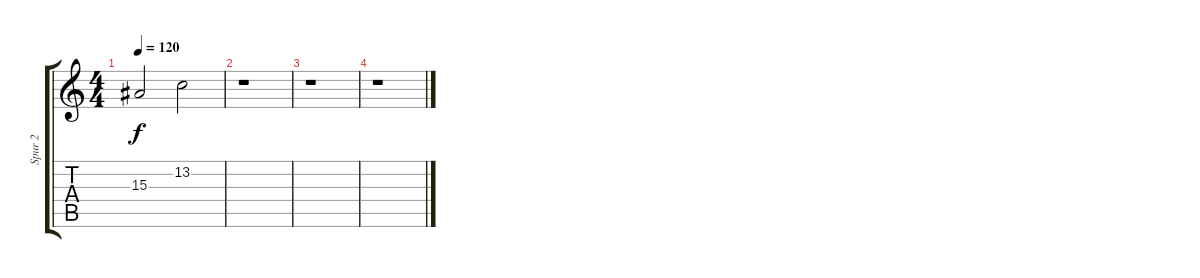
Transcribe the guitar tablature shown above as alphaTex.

\track ("Spur 2" "Spur 2") {instrument stringensemble2}
\staff {score tabs}
\tuning (E4 B3 G3 D3 A2 E2) {hide}
\ts (4 4)
\tempo 120
\clef g2
\ks c
15.3.2{dy f volume 12} 13.2.2{volume 12} |
r.1 |
r.1 |
r.1
